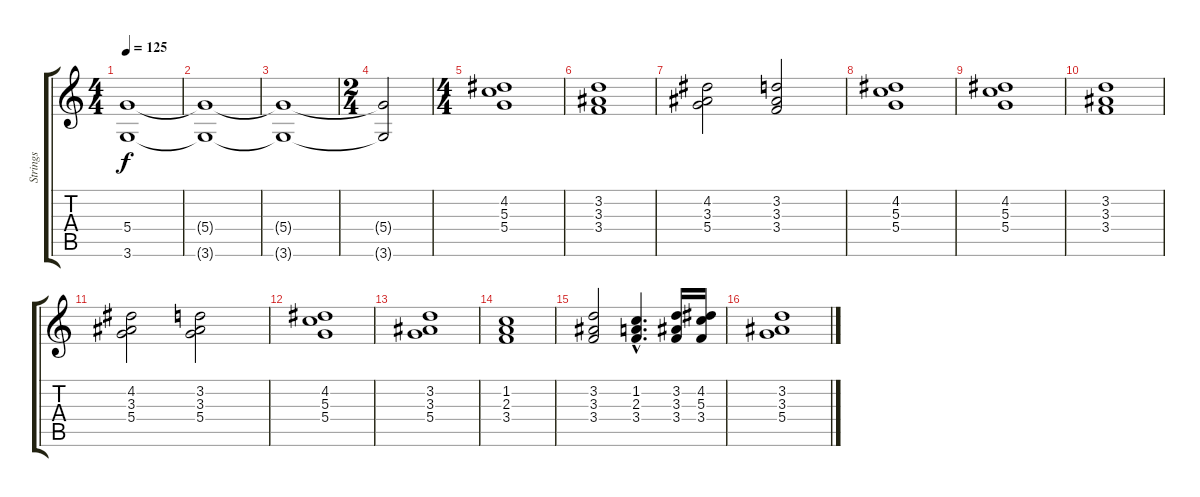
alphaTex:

\track ("Strings" "Strings") {instrument stringensemble1}
\staff {score tabs}
\tuning (E5 B4 G4 D4 A3 E3) {hide}
\ts (4 4)
\tempo 125
\clef g2
\ks c
(5.4{t} 3.6{t}).1{dy f} |
(5.4{t} 3.6{t}).1{volume 9} |
(5.4{t} 3.6{t}).1 |
\ts (2 4)
(5.4{t} 3.6{t}).2 |
\ts (4 4)
(4.2 5.3 5.4).1{volume 9} |
(3.2 3.3 3.4).1 |
(4.2 3.3 5.4).2 (3.2 3.3 3.4).2 |
(4.2 5.3 5.4).1 |
(4.2 5.3 5.4).1 |
(3.2 3.3 3.4).1 |
(4.2 3.3 5.4).2{volume 13} (3.2 3.3 5.4).2 |
(4.2 5.3 5.4).1 |
(3.2 3.3 5.4).1 |
(1.2 2.3 3.4).1 |
(3.2 3.3 3.4).2 (1.2{hac} 2.3{hac} 3.4{hac}).4{d} (3.2 3.3 3.4).16 (4.2 5.3 3.4).16 |
(3.2 3.3 5.4).1
